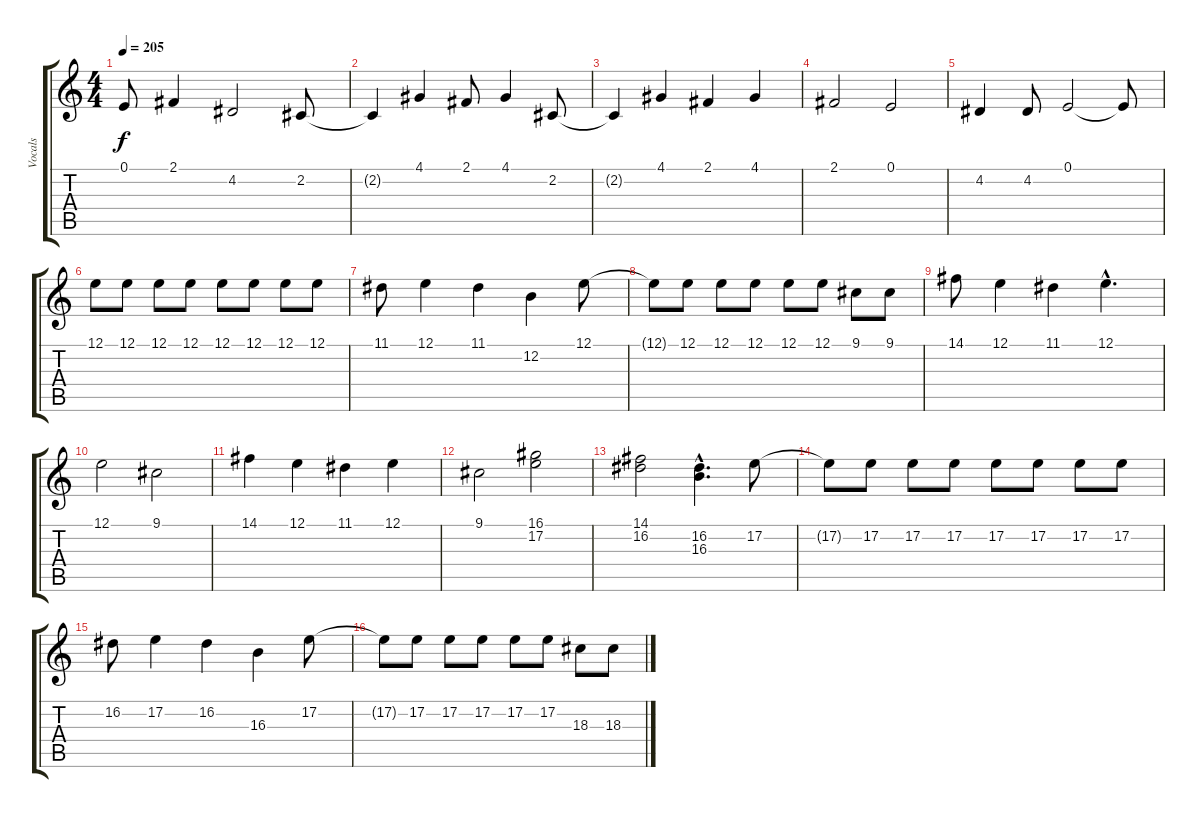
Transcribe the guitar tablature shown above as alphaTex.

\track ("Vocals" "Vocals") {instrument englishhorn}
\staff {score tabs}
\tuning (E4 B3 G3 D3 A2 E2) {hide}
\ts (4 4)
\tempo 205
\clef g2
\ks c
0.1.8{dy f} 2.1.4 4.2.2 2.2.8 |
2.2{t}.4 4.1.4 2.1.8 4.1.4 2.2.8 |
2.2{t}.4 4.1.4 2.1.4 4.1.4 |
2.1.2 0.1.2 |
4.2.4 4.2.8 0.1.2 0.1{t}.8 |
12.1.8 12.1.8 12.1.8 12.1.8 12.1.8 12.1.8 12.1.8 12.1.8 |
11.1.8 12.1.4 11.1.4 12.2.4 12.1.8 |
12.1{t}.8 12.1.8 12.1.8 12.1.8 12.1.8 12.1.8 9.1.8 9.1.8 |
14.1.8 12.1.4 11.1.4 12.1{hac}.4{d} |
12.1.2 9.1.2 |
14.1.4 12.1.4 11.1.4 12.1.4 |
9.1.2 (16.1 17.2).2 |
(14.1 16.2).2 (16.2{hac} 16.3{hac}).4{d} 17.2.8 |
17.2{t}.8 17.2.8 17.2.8 17.2.8 17.2.8 17.2.8 17.2.8 17.2.8 |
16.2.8 17.2.4 16.2.4 16.3.4 17.2.8 |
17.2{t}.8 17.2.8 17.2.8 17.2.8 17.2.8 17.2.8 18.3.8 18.3.8
